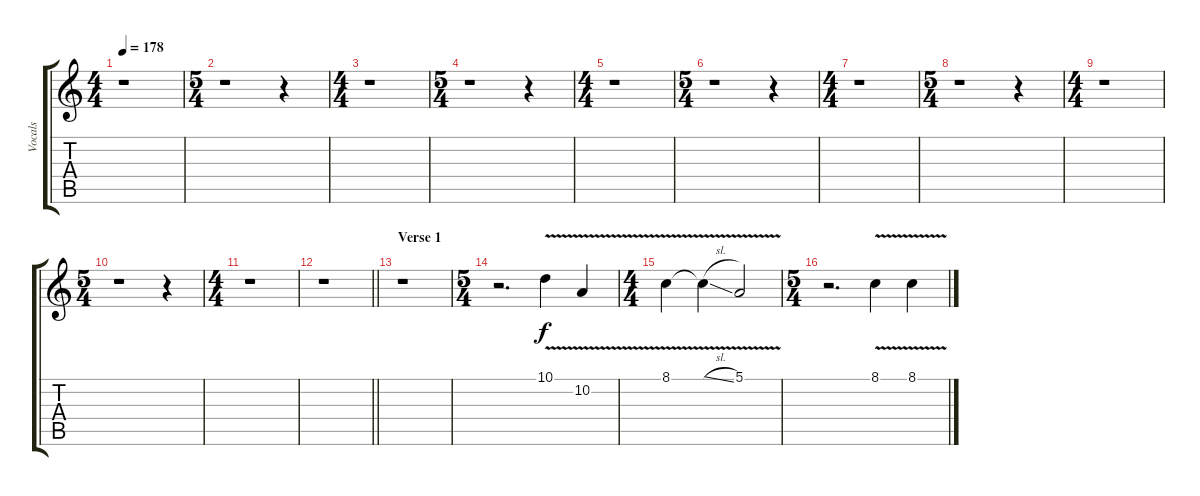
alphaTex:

\track ("Vocals" "Vocals") {instrument tenorsax}
\staff {score tabs}
\tuning (E4 B3 G3 D3 A2 D2) {hide}
\ts (4 4)
\tempo 178
\clef g2
\ks c
r.1{dy f} |
\ts (5 4)
r.1 r.4 |
\ts (4 4)
r.1 |
\ts (5 4)
r.1 r.4 |
\ts (4 4)
r.1 |
\ts (5 4)
r.1 r.4 |
\ts (4 4)
r.1 |
\ts (5 4)
r.1 r.4 |
\ts (4 4)
r.1 |
\ts (5 4)
r.1 r.4 |
\ts (4 4)
r.1 |
\barLineRight lightlight
r.1 |
\section ("" "Verse 1")
r.1 |
\ts (5 4)
r.2{d} 10.1{v}.4 10.2{v}.4 |
\ts (4 4)
8.1{v}.4 8.1{sl t}.4 5.1{v}.2 |
\ts (5 4)
r.2{d} 8.1{v}.4 8.1{v}.4
